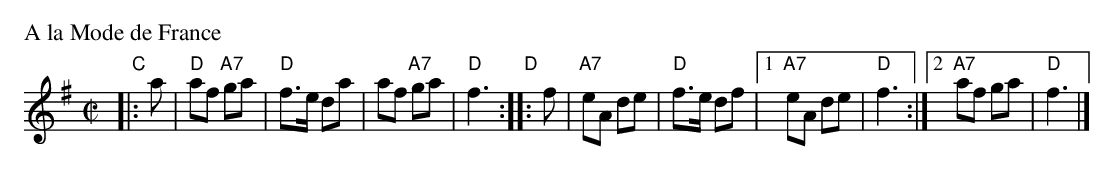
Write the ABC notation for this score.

X:1
M: C|
L: 1/8
P: A la Mode de France
K: DMix
"C"|: a | "D"af "A7"ga | "D"f>e da | af "A7"ga | "D"f3 \
"D":: f | "A7"eA de | "D"f>e df |1 "A7"eA de | "D"f3 :|2 "A7"af ga | "D"f3 |]
